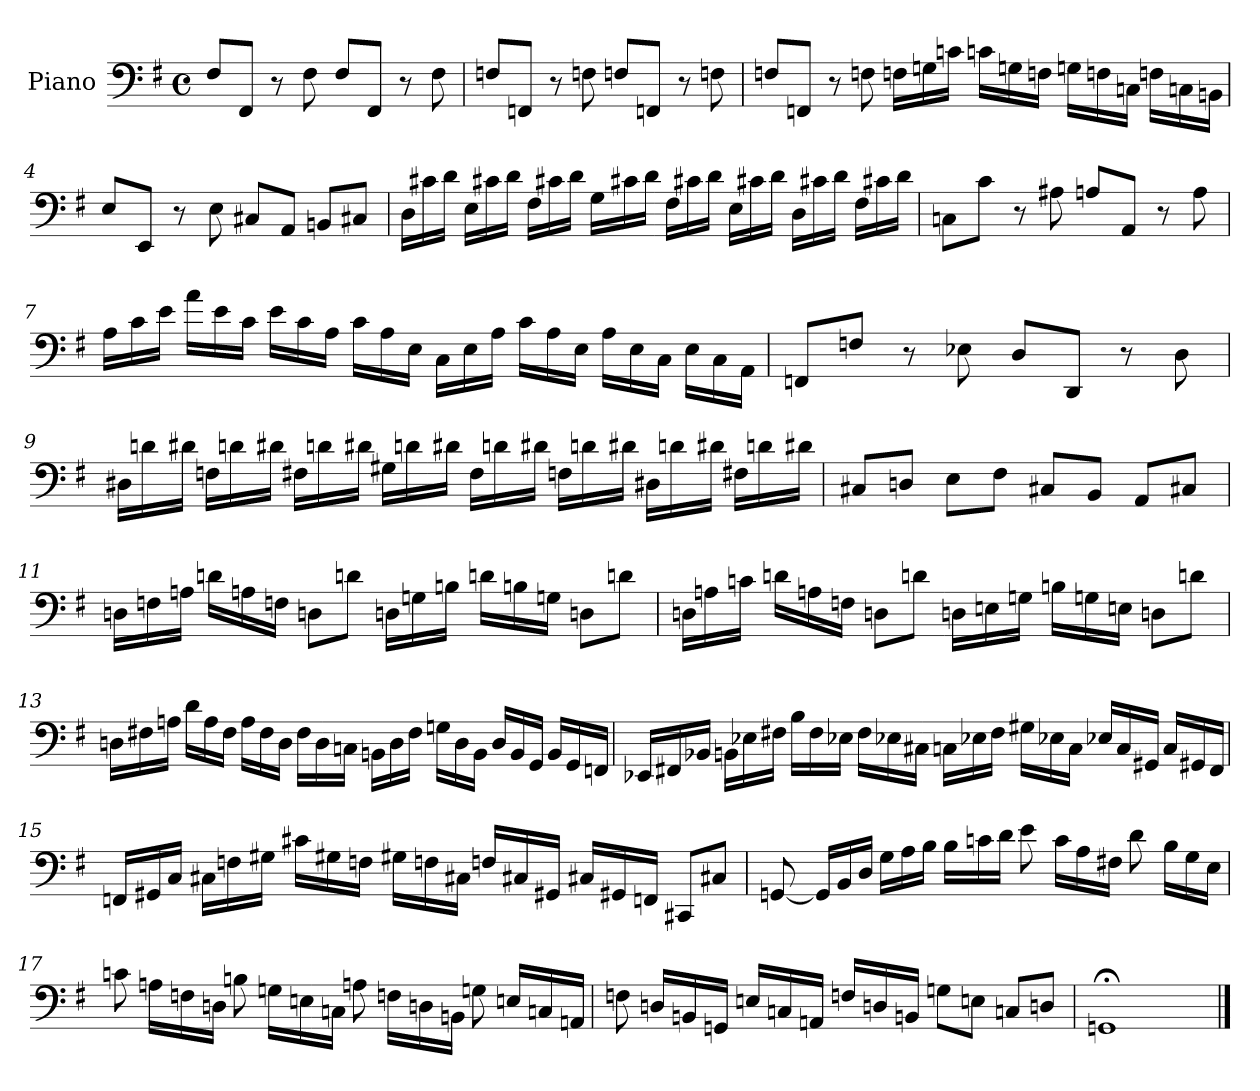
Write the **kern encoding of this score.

**kern
*part1
*staff1
*I"Piano
*I'Pno
*clefF4
*k[f#]
*G:
*M4/4
*met(c)
=1
8F#/L
8FF#/J
8r
8F#\
8F#/L
8FF#/J
8r
8F#\
!!LO:LB:g=z
=2
8Fn/L
8FFn/J
8r
8Fn\
8Fn/L
8FFn/J
8r
8Fn\
=3
8Fn/L
8FFn/J
8r
8Fn\
*Xtuplet
24Fn\LL
24Gn\
24cn\JJ
24cn\LL
24Gn\
24Fn\JJ
24Gn\LL
24Fn\
24Cn\JJ
24Fn\LL
24Cn\
24BBn\JJ
!!LO:LB:g=z
=4
8E/L
8EE/J
8r
8E\
8C#X/L
8AA/J
8BBn/L
8C#X/J
=5
24D\LL
24c#X\
24d\JJ
24E\LL
24c#X\
24d\JJ
24F#\LL
24c#X\
24d\JJ
24G\LL
24c#X\
24d\JJ
24F#\LL
24c#X\
24d\JJ
24E\LL
24c#X\
24d\JJ
24D\LL
24c#X\
24d\JJ
24F#\LL
24c#X\
24d\JJ
!!LO:LB:g=z
=6
8Cn\L
8c\J
8r
8A#X\
8An/L
8AA/J
8r
8A\
=7
24A\LL
24c\
24e\JJ
24a\LL
24e\
24c\JJ
24e\LL
24c\
24A\JJ
24c\LL
24A\
24E\JJ
24C\LL
24E\
24A\JJ
24c\LL
24A\
24E\JJ
24A\LL
24E\
24C\JJ
24E\LL
24C\
24AA\JJ
!!LO:LB:g=z
=8
8FFn/L
8Fn/J
8r
8E-X\
8D/L
8DD/J
8r
8D\
=9
24D#X\LL
24dn\
24d#X\JJ
24Fn\LL
24dn\
24d#X\JJ
24F#X\LL
24dn\
24d#X\JJ
24G#X\LL
24dn\
24d#X\JJ
24F#\LL
24dn\
24d#X\JJ
24Fn\LL
24dn\
24d#X\JJ
24D#X\LL
24dn\
24d#X\JJ
24F#X\LL
24dn\
24d#X\JJ
!!LO:PB:g=z
=10
8C#X/L
8Dn/J
8E\L
8F#\J
8C#X/L
8BB/J
8AA/L
8C#X/J
=11
24Dn\LL
24Fn\
24An\JJ
24dn\LL
24An\
24Fn\JJ
8Dn\L
8dn\J
24Dn\LL
24Gn\
24Bn\JJ
24dn\LL
24Bn\
24Gn\JJ
8Dn\L
8dn\J
!!LO:LB:g=z
=12
24Dn\LL
24An\
24cn\JJ
24dn\LL
24An\
24Fn\JJ
8Dn\L
8dn\J
24Dn\LL
24En\
24Gn\JJ
24Bn\LL
24Gn\
24En\JJ
8Dn\L
8dn\J
=13
24Dn\LL
24F#X\
24An\JJ
24d\LL
24A\
24F#\JJ
24A\LL
24F#\
24D\JJ
24F#\LL
24D\
24Cn\JJ
24BBn\LL
24D\
24F#\JJ
24Gn\LL
24D\
24BB\JJ
24D/LL
24BB/
24GG/JJ
24BB/LL
24GG/
24FFn/JJ
!!LO:LB:g=z
=14
24EE-X/LL
24FF#X/
24BB-X/JJ
24BBn\LL
24E-X\
24F#X\JJ
24B\LL
24F#\
24E-X\JJ
24F#\LL
24E-X\
24C#X\JJ
24Cn\LL
24E-X\
24F#\JJ
24G#X\LL
24E-X\
24C\JJ
24E-X/LL
24C/
24GG#X/JJ
24C/LL
24GG#X/
24FF#/JJ
=15
24FFn/LL
24GG#X/
24C/JJ
24C#X\LL
24Fn\
24G#X\JJ
24c#X\LL
24G#X\
24Fn\JJ
24G#X\LL
24Fn\
24C#X\JJ
24Fn/LL
24C#X/
24GG#X/JJ
24C#X/LL
24GG#X/
24FFn/JJ
8CC#X/L
8C#X/J
!!LO:LB:g=z
=16
[8GGn/
24GG/LL]
24BB/
24D/JJ
24G\LL
24A\
24B\JJ
24B\LL
24cn\
24d\JJ
8e\
24c\LL
24A\
24F#X\JJ
8d\
24B\LL
24G\
24E\JJ
=17
8cn\
24An\LL
24Fn\
24Dn\JJ
8Bn\
24Gn\LL
24En\
24Cn\JJ
8An\
24Fn\LL
24Dn\
24BBn\JJ
8Gn\
24En/LL
24Cn/
24AAn/JJ
!!LO:LB:g=z
=18
8Fn\
24Dn/LL
24BBn/
24GGn/JJ
24En/LL
24Cn/
24AAn/JJ
24Fn/LL
24Dn/
24BBn/JJ
8Gn\L
8En\J
8Cn/L
8Dn/J
=19
1GGn;
==
*-
